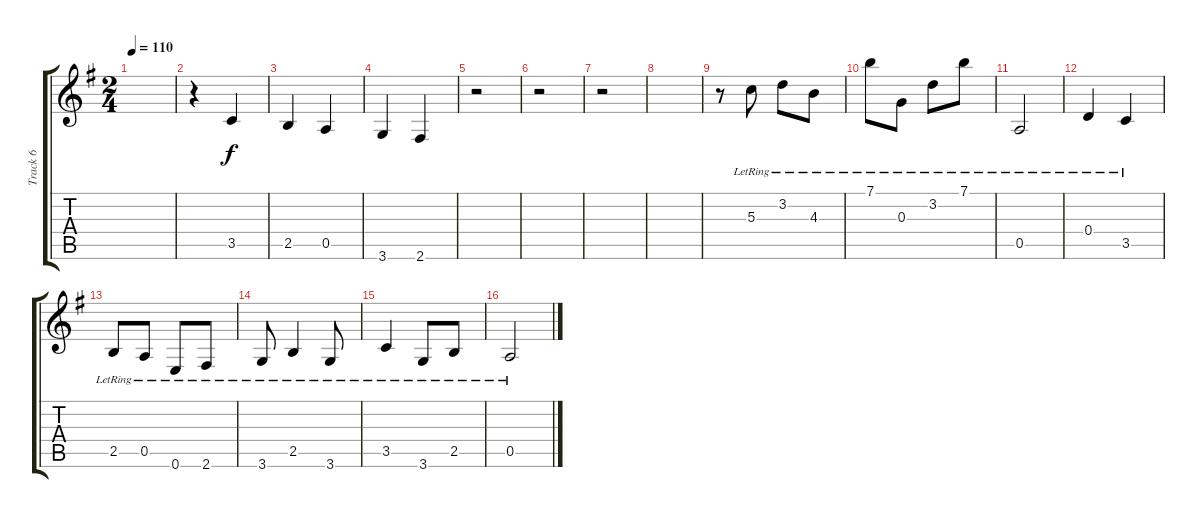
\track ("Track 6" "Track 6") {instrument acousticguitarnylon}
\staff {score tabs}
\tuning (E4 B3 G3 D3 A2 E2) {hide}
\ts (2 4)
\tempo 110
\clef g2
\ks g
|
r.4 3.5.4 |
2.5.4 0.5.4 |
3.6.4 2.6.4 |
r.2 |
r.2 |
r.2 |
|
r.8 5.3{lr}.8 3.2{lr}.8 4.3{lr}.8 |
7.1{lr}.8 0.3{lr}.8 3.2{lr}.8 7.1{lr}.8 |
0.5{lr}.2 |
0.4{lr}.4 3.5{lr}.4 |
2.5{lr}.8 0.5{lr}.8 0.6{lr}.8 2.6{lr}.8 |
3.6{lr}.8 2.5{lr}.4 3.6{lr}.8 |
3.5{lr}.4 3.6{lr}.8 2.5{lr}.8 |
0.5{lr}.2
